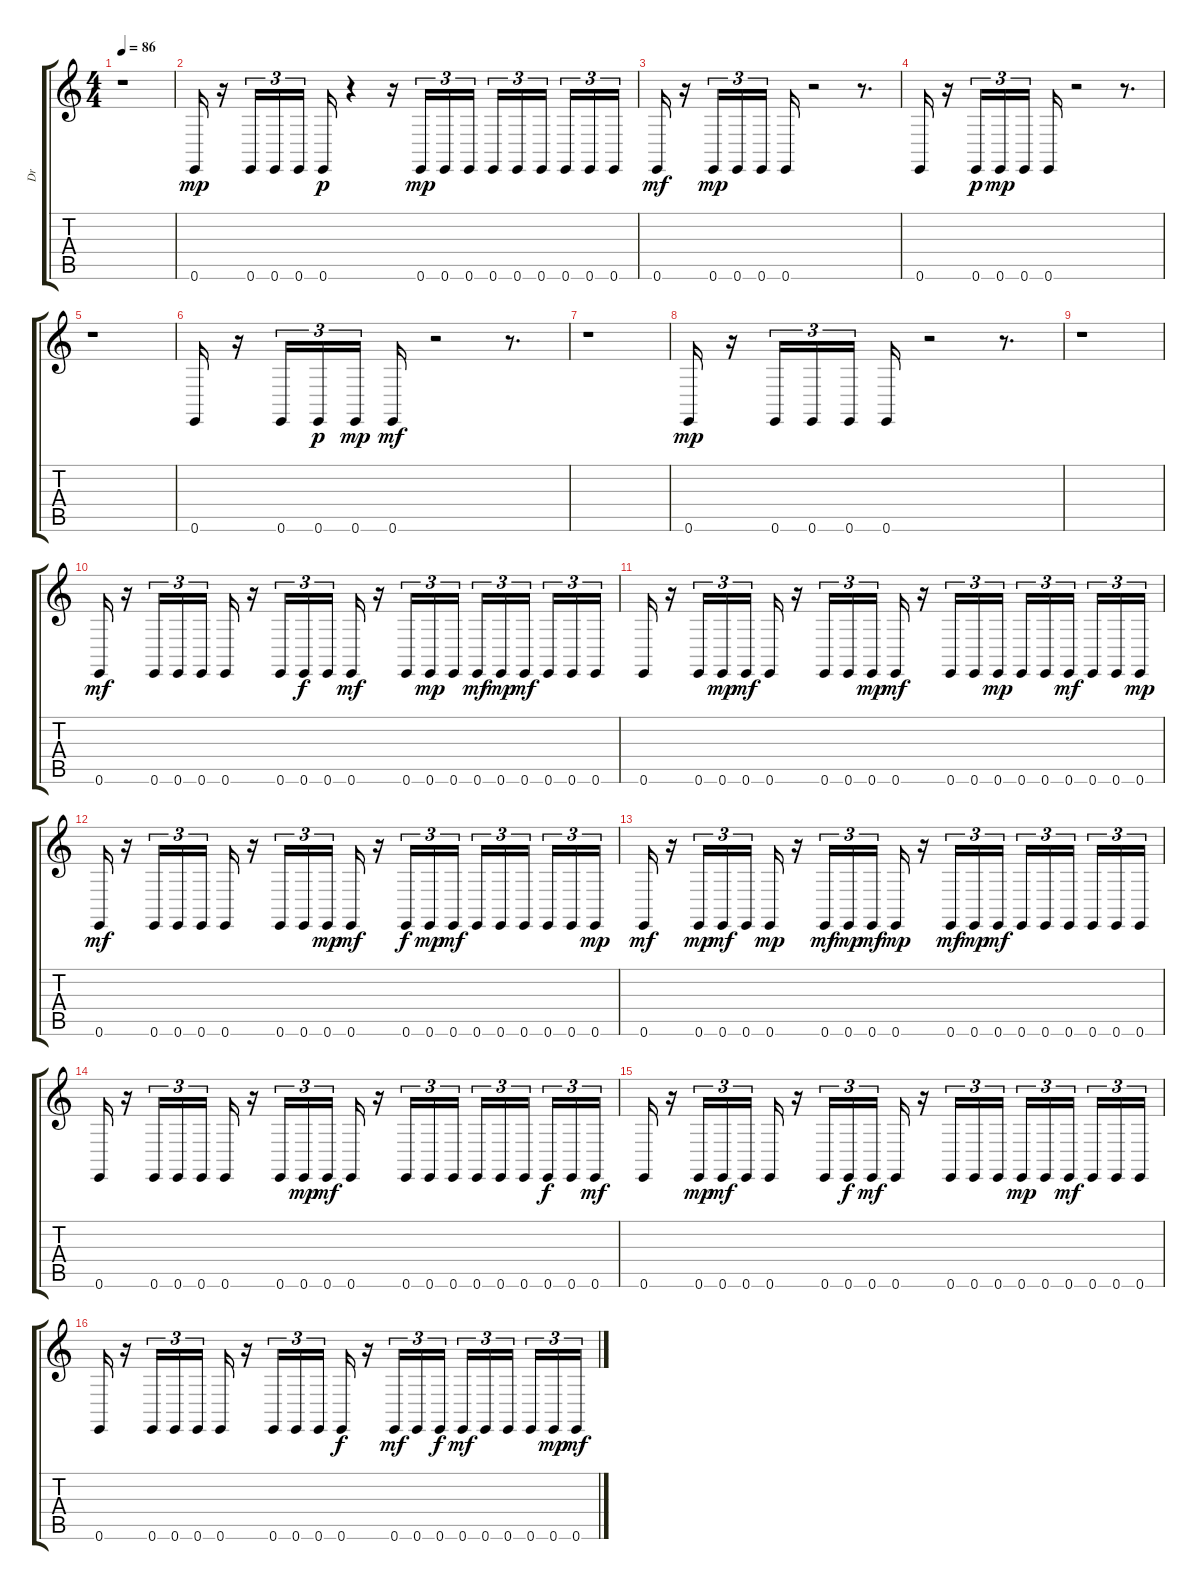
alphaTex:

\track ("Dr" "Dr") {instrument synthdrum}
\staff {score tabs}
\tuning (E4 B3 G3 D3 A2 E2) {hide}
\ts (4 4)
\tempo 86
\clef g2
\ks c
r.1{dy mp} |
0.6.16 r.16 0.6.16{tu (3 2)} 0.6.16{tu (3 2)} 0.6.16{tu (3 2)} 0.6.16{dy p} r.4 r.16 0.6.16{tu (3 2) dy mp} 0.6.16{tu (3 2)} 0.6.16{tu (3 2)} 0.6.16{tu (3 2)} 0.6.16{tu (3 2)} 0.6.16{tu (3 2) beam splitsecondary} 0.6.16{tu (3 2)} 0.6.16{tu (3 2)} 0.6.16{tu (3 2)} |
0.6.16{dy mf} r.16 0.6.16{tu (3 2) dy mp} 0.6.16{tu (3 2)} 0.6.16{tu (3 2)} 0.6.16 r.2 r.8{d} |
0.6.16 r.16 0.6.16{tu (3 2) dy p} 0.6.16{tu (3 2) dy mp} 0.6.16{tu (3 2)} 0.6.16 r.2 r.8{d} |
r.1 |
0.6.16 r.16 0.6.16{tu (3 2)} 0.6.16{tu (3 2) dy p} 0.6.16{tu (3 2) dy mp} 0.6.16{dy mf} r.2 r.8{d} |
r.1 |
0.6.16{dy mp} r.16 0.6.16{tu (3 2)} 0.6.16{tu (3 2)} 0.6.16{tu (3 2)} 0.6.16 r.2 r.8{d} |
r.1 |
0.6.16{dy mf} r.16 0.6.16{tu (3 2)} 0.6.16{tu (3 2)} 0.6.16{tu (3 2)} 0.6.16 r.16 0.6.16{tu (3 2)} 0.6.16{tu (3 2) dy f} 0.6.16{tu (3 2)} 0.6.16{dy mf} r.16 0.6.16{tu (3 2)} 0.6.16{tu (3 2) dy mp} 0.6.16{tu (3 2)} 0.6.16{tu (3 2) dy mf} 0.6.16{tu (3 2) dy mp} 0.6.16{tu (3 2) dy mf beam splitsecondary} 0.6.16{tu (3 2)} 0.6.16{tu (3 2)} 0.6.16{tu (3 2)} |
0.6.16 r.16 0.6.16{tu (3 2)} 0.6.16{tu (3 2) dy mp} 0.6.16{tu (3 2) dy mf} 0.6.16 r.16 0.6.16{tu (3 2)} 0.6.16{tu (3 2)} 0.6.16{tu (3 2) dy mp} 0.6.16{dy mf} r.16 0.6.16{tu (3 2)} 0.6.16{tu (3 2)} 0.6.16{tu (3 2) dy mp} 0.6.16{tu (3 2)} 0.6.16{tu (3 2)} 0.6.16{tu (3 2) dy mf beam splitsecondary} 0.6.16{tu (3 2)} 0.6.16{tu (3 2)} 0.6.16{tu (3 2) dy mp} |
0.6.16{dy mf} r.16 0.6.16{tu (3 2)} 0.6.16{tu (3 2)} 0.6.16{tu (3 2)} 0.6.16 r.16 0.6.16{tu (3 2)} 0.6.16{tu (3 2)} 0.6.16{tu (3 2) dy mp} 0.6.16{dy mf} r.16 0.6.16{tu (3 2) dy f} 0.6.16{tu (3 2) dy mp} 0.6.16{tu (3 2) dy mf} 0.6.16{tu (3 2)} 0.6.16{tu (3 2)} 0.6.16{tu (3 2) beam splitsecondary} 0.6.16{tu (3 2)} 0.6.16{tu (3 2)} 0.6.16{tu (3 2) dy mp} |
0.6.16{dy mf} r.16 0.6.16{tu (3 2) dy mp} 0.6.16{tu (3 2) dy mf} 0.6.16{tu (3 2)} 0.6.16{dy mp} r.16 0.6.16{tu (3 2) dy mf} 0.6.16{tu (3 2) dy mp} 0.6.16{tu (3 2) dy mf} 0.6.16{dy mp} r.16 0.6.16{tu (3 2) dy mf} 0.6.16{tu (3 2) dy mp} 0.6.16{tu (3 2) dy mf} 0.6.16{tu (3 2)} 0.6.16{tu (3 2)} 0.6.16{tu (3 2) beam splitsecondary} 0.6.16{tu (3 2)} 0.6.16{tu (3 2)} 0.6.16{tu (3 2)} |
0.6.16 r.16 0.6.16{tu (3 2)} 0.6.16{tu (3 2)} 0.6.16{tu (3 2)} 0.6.16 r.16 0.6.16{tu (3 2)} 0.6.16{tu (3 2) dy mp} 0.6.16{tu (3 2) dy mf} 0.6.16 r.16 0.6.16{tu (3 2)} 0.6.16{tu (3 2)} 0.6.16{tu (3 2)} 0.6.16{tu (3 2)} 0.6.16{tu (3 2)} 0.6.16{tu (3 2) beam splitsecondary} 0.6.16{tu (3 2) dy f} 0.6.16{tu (3 2)} 0.6.16{tu (3 2) dy mf} |
0.6.16 r.16 0.6.16{tu (3 2) dy mp} 0.6.16{tu (3 2) dy mf} 0.6.16{tu (3 2)} 0.6.16 r.16 0.6.16{tu (3 2)} 0.6.16{tu (3 2) dy f} 0.6.16{tu (3 2) dy mf} 0.6.16 r.16 0.6.16{tu (3 2)} 0.6.16{tu (3 2)} 0.6.16{tu (3 2)} 0.6.16{tu (3 2) dy mp} 0.6.16{tu (3 2)} 0.6.16{tu (3 2) dy mf beam splitsecondary} 0.6.16{tu (3 2)} 0.6.16{tu (3 2)} 0.6.16{tu (3 2)} |
0.6.16 r.16 0.6.16{tu (3 2)} 0.6.16{tu (3 2)} 0.6.16{tu (3 2)} 0.6.16 r.16 0.6.16{tu (3 2)} 0.6.16{tu (3 2)} 0.6.16{tu (3 2)} 0.6.16{dy f} r.16 0.6.16{tu (3 2) dy mf} 0.6.16{tu (3 2)} 0.6.16{tu (3 2) dy f} 0.6.16{tu (3 2) dy mf} 0.6.16{tu (3 2)} 0.6.16{tu (3 2) beam splitsecondary} 0.6.16{tu (3 2)} 0.6.16{tu (3 2) dy mp} 0.6.16{tu (3 2) dy mf}
